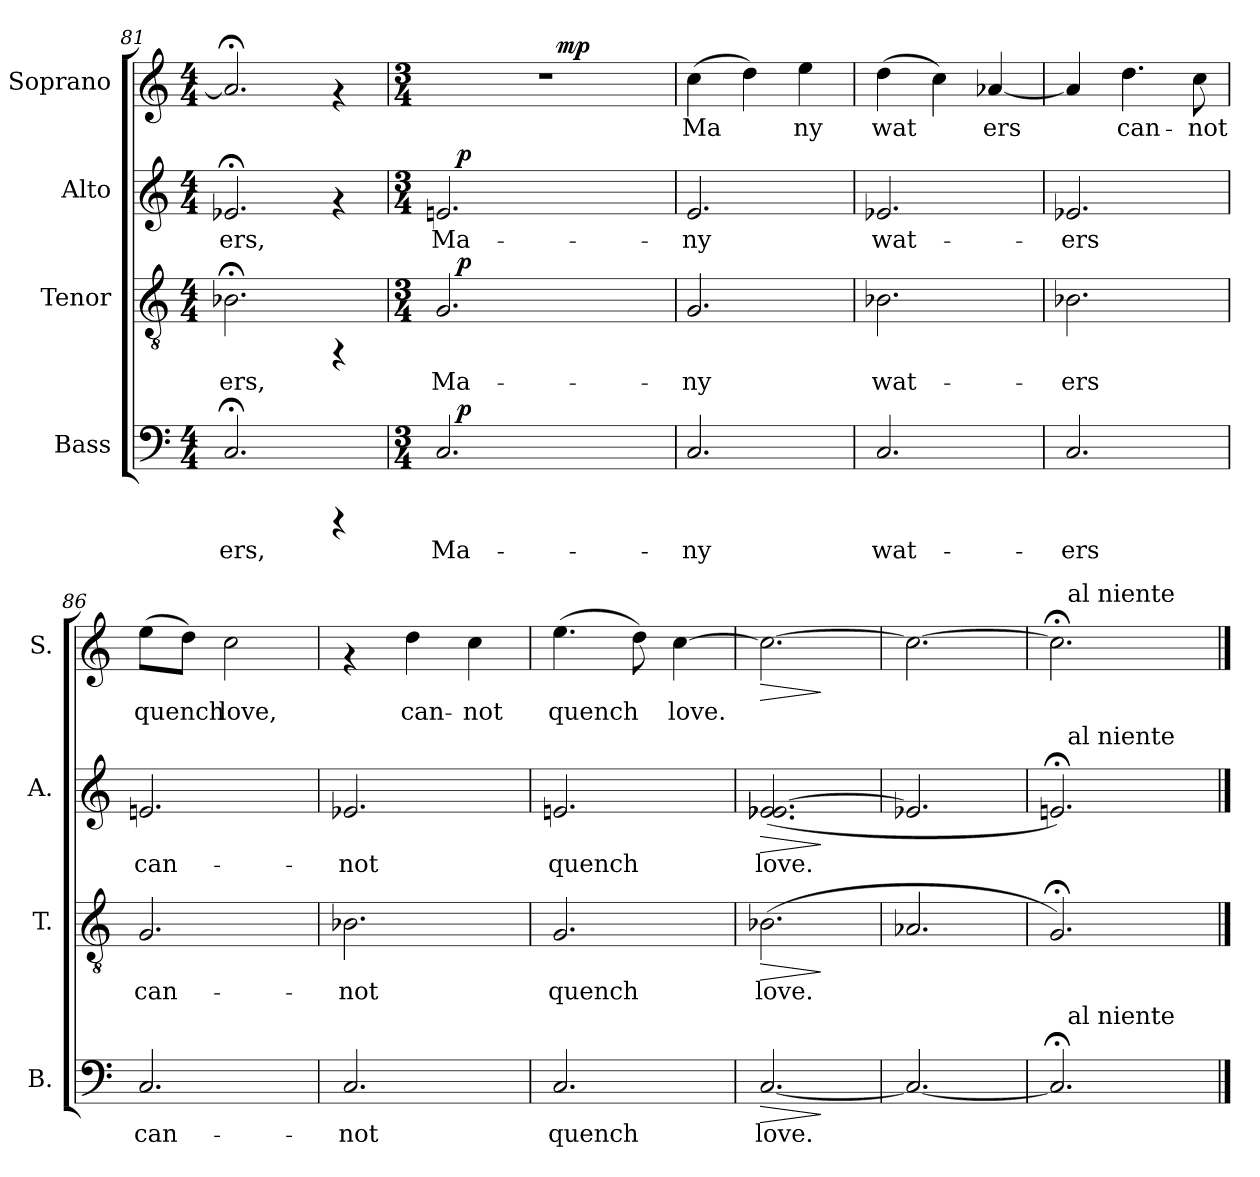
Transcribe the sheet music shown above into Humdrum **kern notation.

**kern	**text	**dynam	**kern	**text	**dynam	**kern	**text	**dynam	**kern	**text	**dynam
*part4	*part4	*part4	*part3	*part3	*part3	*part2	*part2	*part2	*part1	*part1	*part1
*staff4	*staff4	*staff4	*staff3	*staff3	*staff3	*staff2	*staff2	*staff2	*staff1	*staff1	*staff1
*I"Bass	*	*	*I"Tenor	*	*	*I"Alto	*	*	*I"Soprano	*	*
*I'B.	*	*	*I'T.	*	*	*I'A.	*	*	*I'S.	*	*
*clefF4	*	*	*clefGv2	*	*	*clefG2	*	*	*clefG2	*	*
*k[]	*	*	*k[]	*	*	*k[]	*	*	*k[]	*	*
*C:	*	*	*C:	*	*	*C:	*	*	*C:	*	*
*M4/4	*	*	*M4/4	*	*	*M4/4	*	*	*M4/4	*	*
=81	=81	=81	=81	=81	=81	=81	=81	=81	=81	=81	=81
!	!LO:LY:b:cj	!	!	!LO:LY:b:cj	!	!	!LO:LY:b:cj	!	!	!LO:LY:b	!
2.C;</	-ers,	.	2.B-X;<\	-ers,	.	2.e-X;</	-ers,	.	2.a-;</]	.	.
4rCCC	.	.	4rFF	.	.	4rf	.	.	4rf	.	.
!!LO:PB:g=z
=82	=82	=82	=82	=82	=82	=82	=82	=82	=82	=82	=82
*M3/4	*	*	*M3/4	*	*	*M3/4	*	*	*M3/4	*	*
!	!LO:LY:b:cj	!	!	!LO:LY:b:cj	!	!	!LO:LY:b:cj	!	!	!	!
*^	*	*	*^	*	*	*^	*	*	*^	*	*
2.C/	32.ryy	Ma-	.	2.G/	32.ryy	Ma-	.	2.en/	32.ryy	Ma-	.	2.r	4ryy	.	.
!	!	!	!LO:DY:a	!	!	!	!LO:DY:a	!	!	!	!LO:DY:a	!	!	!	!
.	2ryy	.	p	.	2ryy	.	p	.	2ryy	.	p	.	.	.	.
.	.	.	.	.	.	.	.	.	.	.	.	.	8ryy	.	.
.	.	.	.	.	.	.	.	.	.	.	.	.	32ryy	.	.
!	!	!	!	!	!	!	!	!	!	!	!	!	!	!	!LO:DY:a
.	.	.	.	.	.	.	.	.	.	.	.	.	4ryy	.	mp
.	8ryy	.	.	.	8ryy	.	.	.	8ryy	.	.	.	.	.	.
.	.	.	.	.	.	.	.	.	.	.	.	.	16.ryy	.	.
.	16ryy	.	.	.	16ryy	.	.	.	16ryy	.	.	.	.	.	.
.	64ryy	.	.	.	64ryy	.	.	.	64ryy	.	.	.	.	.	.
=83	=83	=83	=83	=83	=83	=83	=83	=83	=83	=83	=83	=83	=83	=83	=83
!	!	!LO:LY:b:cj	!	!	!	!LO:LY:b:cj	!	!	!	!LO:LY:b:cj	!	!	!	!LO:LY:b	!
*v	*v	*	*	*	*	*	*	*v	*v	*	*	*v	*v	*	*
*	*	*	*v	*v	*	*	*	*	*	*	*	*
2.C/	-ny	.	2.G/	-ny	.	2.e/	-ny	.	(>4cc\	Ma-	.
!	!	!	!	!	!	!	!	!	!	!LO:LY:b	!
.	.	.	.	.	.	.	.	.	4dd\)	--	.
!	!	!	!	!	!	!	!	!	!	!LO:LY:b	!
.	.	.	.	.	.	.	.	.	4ee\	-ny	.
=84	=84	=84	=84	=84	=84	=84	=84	=84	=84	=84	=84
!	!LO:LY:b:cj	!	!	!LO:LY:b:cj	!	!	!LO:LY:b:cj	!	!	!LO:LY:b	!
2.C/	wat-	.	2.B-X\	wat-	.	2.e-X/	wat-	.	(>4dd\	wat-	.
!	!	!	!	!	!	!	!	!	!	!LO:LY:b	!
.	.	.	.	.	.	.	.	.	4cc\)	--	.
!	!	!	!	!	!	!	!	!	!	!LO:LY:b	!
.	.	.	.	.	.	.	.	.	[<4a-X/	-ers	.
=85	=85	=85	=85	=85	=85	=85	=85	=85	=85	=85	=85
!	!LO:LY:b:cj	!	!	!LO:LY:b:cj	!	!	!LO:LY:b:cj	!	!	!LO:LY:b	!
2.C/	-ers	.	2.B-X\	-ers	.	2.e-X/	-ers	.	4a-/]	.	.
!	!	!	!	!	!	!	!	!	!	!LO:LY:b	!
.	.	.	.	.	.	.	.	.	4.dd\	can-	.
!	!	!	!	!	!	!	!	!	!	!LO:LY:b	!
.	.	.	.	.	.	.	.	.	8cc\	-not	.
=86	=86	=86	=86	=86	=86	=86	=86	=86	=86	=86	=86
!	!LO:LY:b:cj	!	!	!LO:LY:b:cj	!	!	!LO:LY:b:cj	!	!	!LO:LY:b	!
2.C/	can-	.	2.G/	can-	.	2.en/	can-	.	(>8ee\L	quench	.
!	!	!	!	!	!	!	!	!	!	!LO:LY:b	!
.	.	.	.	.	.	.	.	.	8dd\J)	.	.
!	!	!	!	!	!	!	!	!	!	!LO:LY:b	!
.	.	.	.	.	.	.	.	.	2cc\	love,	.
!!LO:LB:g=z
=87	=87	=87	=87	=87	=87	=87	=87	=87	=87	=87	=87
!	!LO:LY:b:cj	!	!	!LO:LY:b:cj	!	!	!LO:LY:b:cj	!	!	!	!
2.C/	-not	.	2.B-X\	-not	.	2.e-X/	-not	.	4rf	.	.
!	!	!	!	!	!	!	!	!	!	!LO:LY:b	!
.	.	.	.	.	.	.	.	.	4dd\	can-	.
!	!	!	!	!	!	!	!	!	!	!LO:LY:b	!
.	.	.	.	.	.	.	.	.	4cc\	-not	.
=88	=88	=88	=88	=88	=88	=88	=88	=88	=88	=88	=88
!	!LO:LY:b:cj	!	!	!LO:LY:b:cj	!	!	!LO:LY:b:cj	!	!	!LO:LY:b	!
2.C/	quench	.	2.G/	quench	.	2.en/	quench	.	(>4.ee\	quench	.
!	!	!	!	!	!	!	!	!	!	!LO:LY:b	!
.	.	.	.	.	.	.	.	.	8dd\)	.	.
!	!	!	!	!	!	!	!	!	!	!LO:LY:b	!
.	.	.	.	.	.	.	.	.	[>4cc\	love.	.
=89	=89	=89	=89	=89	=89	=89	=89	=89	=89	=89	=89
!	!LO:LY:b:cj	!LO:HP:b	!	!LO:LY:b:cj	!LO:HP:b	!	!LO:LY:b:cj	!LO:HP:b	!	!LO:LY:b	!LO:HP:b
[<2.C/	love.	>	(>2.B-X\	love.	>	(<2.e-X/ [<2.e-X/	love.	>	2.cc\_>	.	>
.	.	]	.	.	]	.	.	]	.	.	]
=90	=90	=90	=90	=90	=90	=90	=90	=90	=90	=90	=90
!	!LO:LY:b:cj	!	!	!LO:LY:b:cj	!	!	!LO:LY:b:cj	!	!	!LO:LY:b	!
2.C/_<	.	.	2.A-X/	.	.	2.e-X/]	.	.	2.cc\_>	.	.
=91	=91	=91	=91	=91	=91	=91	=91	=91	=91	=91	=91
!	!LO:LY:b:cj	!	!	!LO:LY:b:cj	!	!	!LO:LY:b:cj	!	!	!LO:LY:b	!
*^	*	*	*	*	*	*^	*	*	*^	*	*
2.C;</]	32ryy	.	.	2.G;</)	.	.	2.en;</)	32ryy	.	.	2.cc;<\]	32ryy	.	.
!	!	!	!	!	!	!	!	!	!	!	!	!LO:TX:a:t=al niente	!	!
!	!	!	!	!	!	!	!	!LO:TX:a:t=al niente	!	!	!	!	!	!
!	!LO:TX:a:t=al niente	!	!	!	!	!	!	!	!	!	!	!	!	!
.	2ryy	.	.	.	.	.	.	2ryy	.	.	.	2ryy	.	.
.	8..ryy	.	.	.	.	.	.	8..ryy	.	.	.	8..ryy	.	.
*	*	*	*	*	*	*	*v	*v	*	*	*	*	*	*
*v	*v	*	*	*	*	*	*	*	*	*v	*v	*	*
==	==	==	==	==	==	==	==	==	==	==	==
*-	*-	*-	*-	*-	*-	*-	*-	*-	*-	*-	*-
